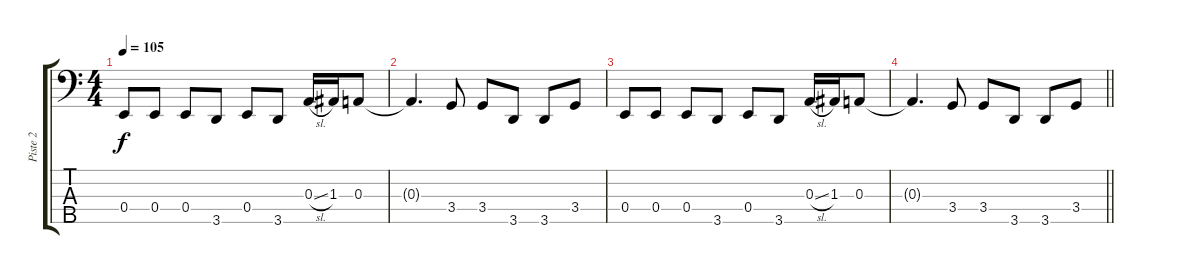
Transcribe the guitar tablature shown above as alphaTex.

\track ("Piste 2" "Piste 2") {instrument electricbassfinger}
\staff {score tabs}
\tuning (G2 D2 A1 E1 B0) {hide}
\ts (4 4)
\tempo 105
\clef f4
\ks c
0.4.8{dy f} 0.4.8 0.4.8 3.5.8 0.4.8 3.5.8 0.3{sl}.16 1.3.16 0.3.8 |
0.3{t}.4{d} 3.4.8 3.4.8 3.5.8 3.5.8 3.4.8 |
0.4.8 0.4.8 0.4.8 3.5.8 0.4.8 3.5.8 0.3{sl}.16 1.3.16 0.3.8 |
\barLineRight lightlight
0.3{t}.4{d} 3.4.8 3.4.8 3.5.8 3.5.8 3.4.8
